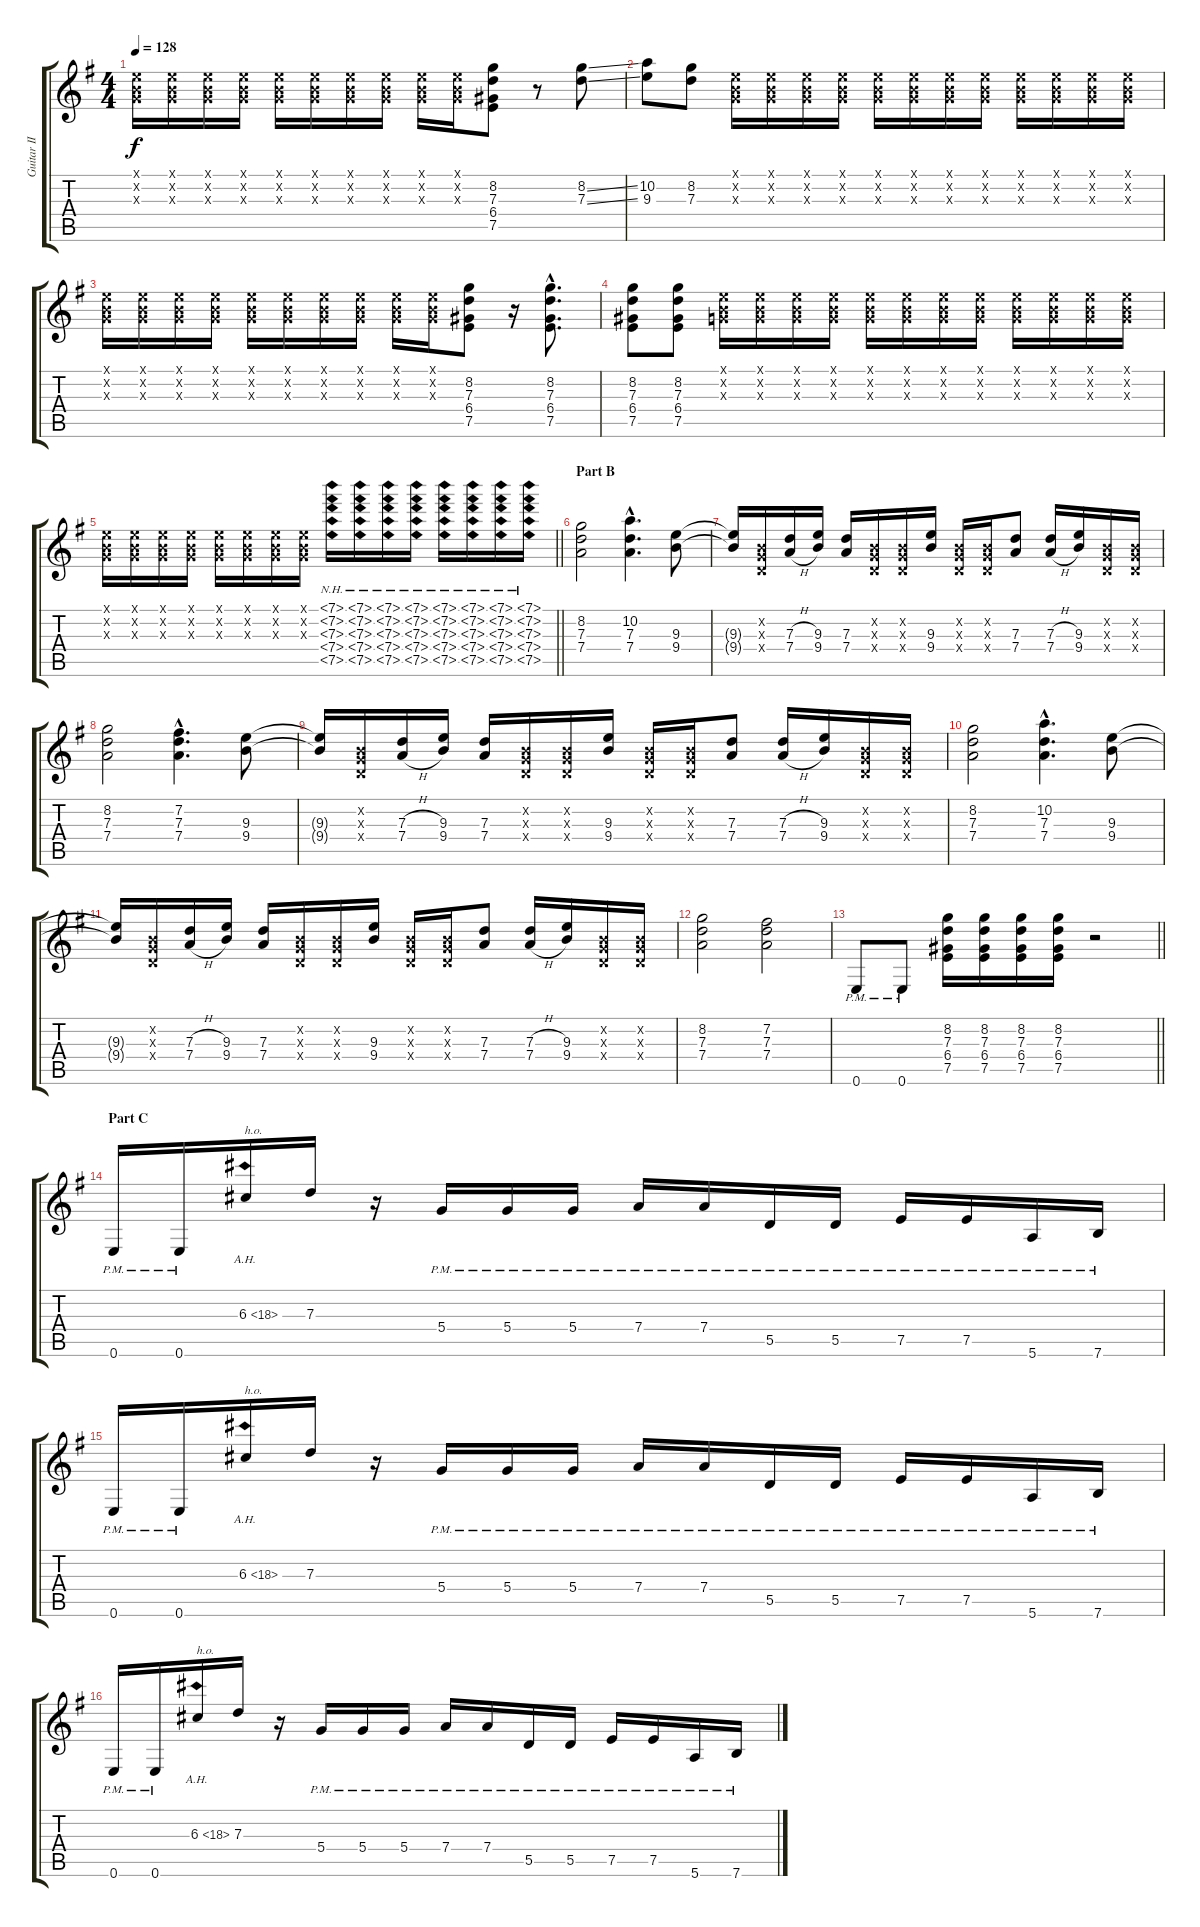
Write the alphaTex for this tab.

\track ("Guitar II (Daita)" "Guitar II ") {instrument distortionguitar}
\staff {score tabs}
\tuning (E4 B3 G3 D3 A2 E2) {hide}
\ts (4 4)
\tempo 128
\clef g2
\ks g
(0.1{x} 0.2{x} 0.3{x}).16{dy f} (0.1{x} 0.2{x} 0.3{x}).16 (0.1{x} 0.2{x} 0.3{x}).16 (0.1{x} 0.2{x} 0.3{x}).16 (0.1{x} 0.2{x} 0.3{x}).16 (0.1{x} 0.2{x} 0.3{x}).16 (0.1{x} 0.2{x} 0.3{x}).16 (0.1{x} 0.2{x} 0.3{x}).16 (0.1{x} 0.2{x} 0.3{x}).16 (0.1{x} 0.2{x} 0.3{x}).16 (8.2 7.3 6.4 7.5).8 r.8 (8.2{ss} 7.3{ss}).8 |
(10.2 9.3).8 (8.2 7.3).8 (0.1{x} 0.2{x} 0.3{x}).16 (0.1{x} 0.2{x} 0.3{x}).16 (0.1{x} 0.2{x} 0.3{x}).16 (0.1{x} 0.2{x} 0.3{x}).16 (0.1{x} 0.2{x} 0.3{x}).16 (0.1{x} 0.2{x} 0.3{x}).16 (0.1{x} 0.2{x} 0.3{x}).16 (0.1{x} 0.2{x} 0.3{x}).16 (0.1{x} 0.2{x} 0.3{x}).16 (0.1{x} 0.2{x} 0.3{x}).16 (0.1{x} 0.2{x} 0.3{x}).16 (0.1{x} 0.2{x} 0.3{x}).16 |
(0.1{x} 0.2{x} 0.3{x}).16 (0.1{x} 0.2{x} 0.3{x}).16 (0.1{x} 0.2{x} 0.3{x}).16 (0.1{x} 0.2{x} 0.3{x}).16 (0.1{x} 0.2{x} 0.3{x}).16 (0.1{x} 0.2{x} 0.3{x}).16 (0.1{x} 0.2{x} 0.3{x}).16 (0.1{x} 0.2{x} 0.3{x}).16 (0.1{x} 0.2{x} 0.3{x}).16 (0.1{x} 0.2{x} 0.3{x}).16 (8.2 7.3 6.4 7.5).8 r.16 (8.2{hac} 7.3{hac} 6.4{hac} 7.5{hac}).8{d} |
(8.2 7.3 6.4 7.5).8 (8.2 7.3 6.4 7.5).8 (0.1{x} 0.2{x} 0.3{x}).16 (0.1{x} 0.2{x} 0.3{x}).16 (0.1{x} 0.2{x} 0.3{x}).16 (0.1{x} 0.2{x} 0.3{x}).16 (0.1{x} 0.2{x} 0.3{x}).16 (0.1{x} 0.2{x} 0.3{x}).16 (0.1{x} 0.2{x} 0.3{x}).16 (0.1{x} 0.2{x} 0.3{x}).16 (0.1{x} 0.2{x} 0.3{x}).16 (0.1{x} 0.2{x} 0.3{x}).16 (0.1{x} 0.2{x} 0.3{x}).16 (0.1{x} 0.2{x} 0.3{x}).16 |
\barLineRight lightlight
(0.1{x} 0.2{x} 0.3{x}).16 (0.1{x} 0.2{x} 0.3{x}).16 (0.1{x} 0.2{x} 0.3{x}).16 (0.1{x} 0.2{x} 0.3{x}).16 (0.1{x} 0.2{x} 0.3{x}).16 (0.1{x} 0.2{x} 0.3{x}).16 (0.1{x} 0.2{x} 0.3{x}).16 (0.1{x} 0.2{x} 0.3{x}).16 (7.1{nh} 7.2{nh} 7.3{nh} 7.4{nh} 7.5{nh}).16 (7.1{nh} 7.2{nh} 7.3{nh} 7.4{nh} 7.5{nh}).16 (7.1{nh} 7.2{nh} 7.3{nh} 7.4{nh} 7.5{nh}).16 (7.1{nh} 7.2{nh} 7.3{nh} 7.4{nh} 7.5{nh}).16 (7.1{nh} 7.2{nh} 7.3{nh} 7.4{nh} 7.5{nh}).16 (7.1{nh} 7.2{nh} 7.3{nh} 7.4{nh} 7.5{nh}).16 (7.1{nh} 7.2{nh} 7.3{nh} 7.4{nh} 7.5{nh}).16 (7.1{nh} 7.2{nh} 7.3{nh} 7.4{nh} 7.5{nh}).16 |
\section ("" "Part B")
(8.2 7.3 7.4).2 (10.2{hac} 7.3{hac} 7.4{hac}).4{d} (9.3 9.4).8 |
(9.3{t} 9.4{t}).16 (0.2{x} 0.3{x} 0.4{x}).16 (7.3{h} 7.4{h}).16 (9.3 9.4).16 (7.3 7.4).16 (0.2{x} 0.3{x} 0.4{x}).16 (0.2{x} 0.3{x} 0.4{x}).16 (9.3 9.4).16 (0.2{x} 0.3{x} 0.4{x}).16 (0.2{x} 0.3{x} 0.4{x}).16 (7.3 7.4).8 (7.3{h} 7.4{h}).16 (9.3 9.4).16 (0.2{x} 0.3{x} 0.4{x}).16 (0.2{x} 0.3{x} 0.4{x}).16 |
(8.2 7.3 7.4).2 (7.2{hac} 7.3{hac} 7.4{hac}).4{d} (9.3 9.4).8 |
(9.3{t} 9.4{t}).16 (0.2{x} 0.3{x} 0.4{x}).16 (7.3{h} 7.4{h}).16 (9.3 9.4).16 (7.3 7.4).16 (0.2{x} 0.3{x} 0.4{x}).16 (0.2{x} 0.3{x} 0.4{x}).16 (9.3 9.4).16 (0.2{x} 0.3{x} 0.4{x}).16 (0.2{x} 0.3{x} 0.4{x}).16 (7.3 7.4).8 (7.3{h} 7.4{h}).16 (9.3 9.4).16 (0.2{x} 0.3{x} 0.4{x}).16 (0.2{x} 0.3{x} 0.4{x}).16 |
(8.2 7.3 7.4).2 (10.2{hac} 7.3{hac} 7.4{hac}).4{d} (9.3 9.4).8 |
(9.3{t} 9.4{t}).16 (0.2{x} 0.3{x} 0.4{x}).16 (7.3{h} 7.4{h}).16 (9.3 9.4).16 (7.3 7.4).16 (0.2{x} 0.3{x} 0.4{x}).16 (0.2{x} 0.3{x} 0.4{x}).16 (9.3 9.4).16 (0.2{x} 0.3{x} 0.4{x}).16 (0.2{x} 0.3{x} 0.4{x}).16 (7.3 7.4).8 (7.3{h} 7.4{h}).16 (9.3 9.4).16 (0.2{x} 0.3{x} 0.4{x}).16 (0.2{x} 0.3{x} 0.4{x}).16 |
(8.2 7.3 7.4).2 (7.2 7.3 7.4).2 |
\barLineRight lightlight
0.6{pm}.8 0.6{pm}.8 (8.2 7.3 6.4 7.5).16 (8.2 7.3 6.4 7.5).16 (8.2 7.3 6.4 7.5).16 (8.2 7.3 6.4 7.5).16 r.2 |
\section ("" "Part C")
0.6{pm}.16 0.6{pm}.16 6.3{ah 12}.16{txt "h.o."} 7.3.16 r.16 5.4{pm}.16 5.4{pm}.16 5.4{pm}.16 7.4{pm}.16 7.4{pm}.16 5.5{pm}.16 5.5{pm}.16 7.5{pm}.16 7.5{pm}.16 5.6{pm}.16 7.6{pm}.16 |
0.6{pm}.16 0.6{pm}.16 6.3{ah 12}.16{txt "h.o."} 7.3.16 r.16 5.4{pm}.16 5.4{pm}.16 5.4{pm}.16 7.4{pm}.16 7.4{pm}.16 5.5{pm}.16 5.5{pm}.16 7.5{pm}.16 7.5{pm}.16 5.6{pm}.16 7.6{pm}.16 |
0.6{pm}.16 0.6{pm}.16 6.3{ah 12}.16{txt "h.o."} 7.3.16 r.16 5.4{pm}.16 5.4{pm}.16 5.4{pm}.16 7.4{pm}.16 7.4{pm}.16 5.5{pm}.16 5.5{pm}.16 7.5{pm}.16 7.5{pm}.16 5.6{pm}.16 7.6{pm}.16
